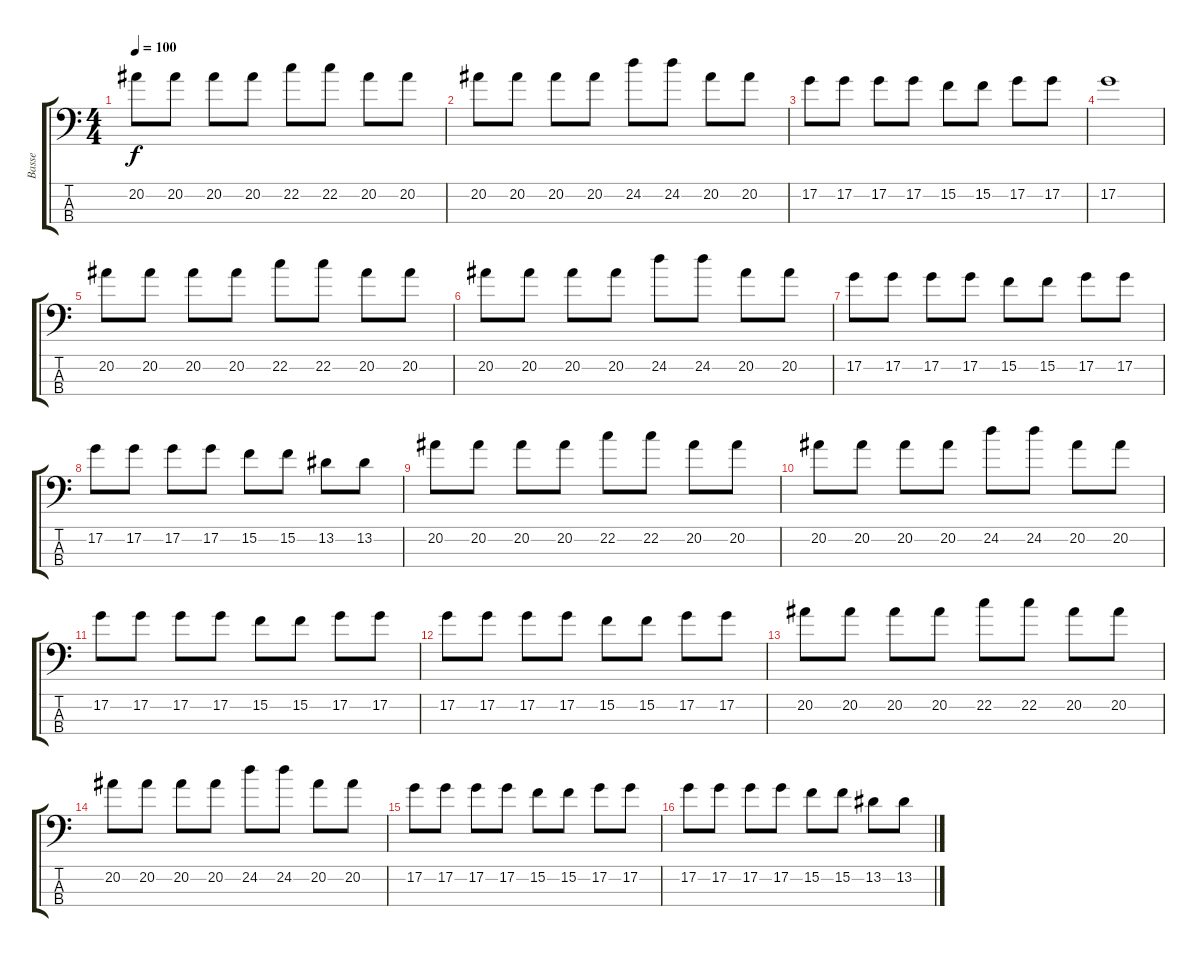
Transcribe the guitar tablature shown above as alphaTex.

\track ("Basse" "Basse") {instrument electricbassfinger}
\staff {score tabs}
\tuning (G2 D2 A1 E1) {hide}
\ts (4 4)
\tempo 100
\clef f4
\ks c
20.2.8{dy f} 20.2.8 20.2.8 20.2.8 22.2.8 22.2.8 20.2.8 20.2.8 |
20.2.8 20.2.8 20.2.8 20.2.8 24.2.8 24.2.8 20.2.8 20.2.8 |
17.2.8 17.2.8 17.2.8 17.2.8 15.2.8 15.2.8 17.2.8 17.2.8 |
17.2.1 |
20.2.8 20.2.8 20.2.8 20.2.8 22.2.8 22.2.8 20.2.8 20.2.8 |
20.2.8 20.2.8 20.2.8 20.2.8 24.2.8 24.2.8 20.2.8 20.2.8 |
17.2.8 17.2.8 17.2.8 17.2.8 15.2.8 15.2.8 17.2.8 17.2.8 |
17.2.8 17.2.8 17.2.8 17.2.8 15.2.8 15.2.8 13.2.8 13.2.8 |
20.2.8 20.2.8 20.2.8 20.2.8 22.2.8 22.2.8 20.2.8 20.2.8 |
20.2.8 20.2.8 20.2.8 20.2.8 24.2.8 24.2.8 20.2.8 20.2.8 |
17.2.8 17.2.8 17.2.8 17.2.8 15.2.8 15.2.8 17.2.8 17.2.8 |
17.2.8 17.2.8 17.2.8 17.2.8 15.2.8 15.2.8 17.2.8 17.2.8 |
20.2.8 20.2.8 20.2.8 20.2.8 22.2.8 22.2.8 20.2.8 20.2.8 |
20.2.8 20.2.8 20.2.8 20.2.8 24.2.8 24.2.8 20.2.8 20.2.8 |
17.2.8 17.2.8 17.2.8 17.2.8 15.2.8 15.2.8 17.2.8 17.2.8 |
17.2.8 17.2.8 17.2.8 17.2.8 15.2.8 15.2.8 13.2.8 13.2.8
